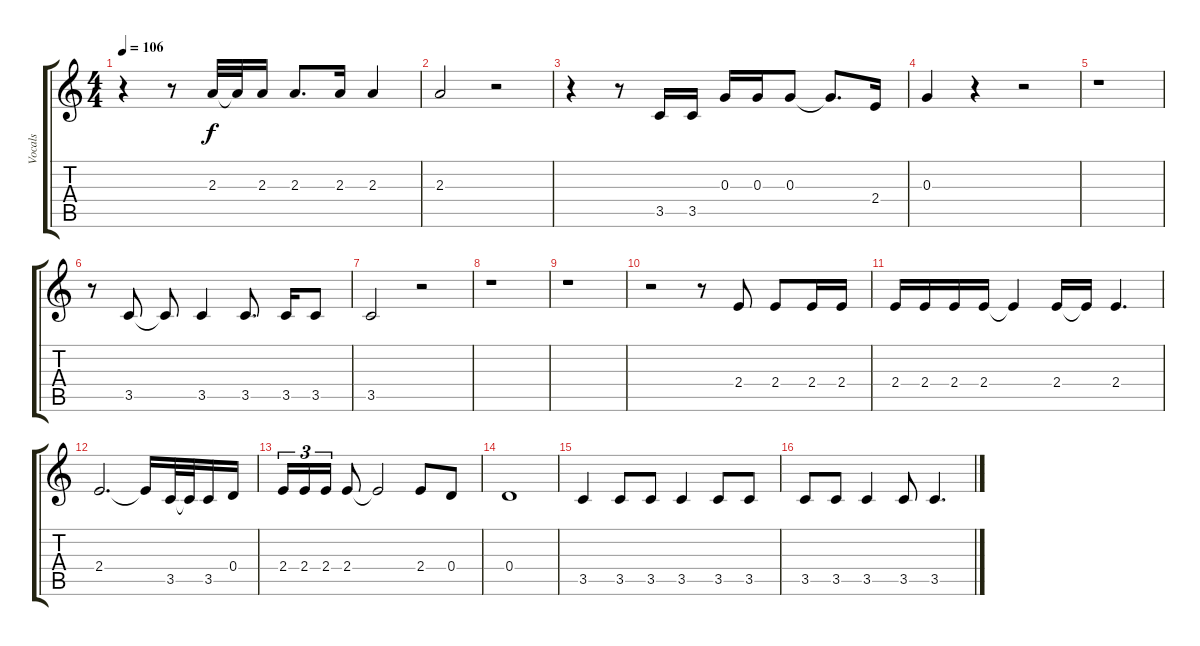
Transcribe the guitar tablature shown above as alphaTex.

\track ("Vocals" "Vocals") {instrument electricguitarjazz}
\staff {score tabs}
\tuning (E4 B3 G3 D3 A2 E2) {hide}
\ts (4 4)
\tempo 106
\clef g2
\ks c
r.4{dy f} r.8 2.3.32 2.3{t}.32 2.3.16 2.3.8{d} 2.3.16 2.3.4 |
2.3.2 r.2 |
r.4 r.8 3.5.16 3.5.16 0.3.16 0.3.16 0.3.8 0.3{t}.8{d} 2.4.16 |
0.3.4 r.4 r.2 |
r.1 |
r.8 3.5.8 3.5{t}.8 3.5.4 3.5.8{d} 3.5.16 3.5.8 |
3.5.2 r.2 |
r.1 |
r.1 |
r.2 r.8 2.4.8 2.4.8 2.4.16 2.4.16 |
2.4.16 2.4.16 2.4.16 2.4.16 2.4{t}.4 2.4.16 2.4{t}.16 2.4.4{d} |
2.4.2{d} 2.4{t}.16 3.5.32 3.5{t}.32 3.5.16 0.4.16 |
2.4.16{tu (3 2)} 2.4.16{tu (3 2)} 2.4.16{tu (3 2)} 2.4.8 2.4{t}.2 2.4.8 0.4.8 |
0.4.1 |
3.5.4 3.5.8 3.5.8 3.5.4 3.5.8 3.5.8 |
3.5.8 3.5.8 3.5.4 3.5.8 3.5.4{d}
